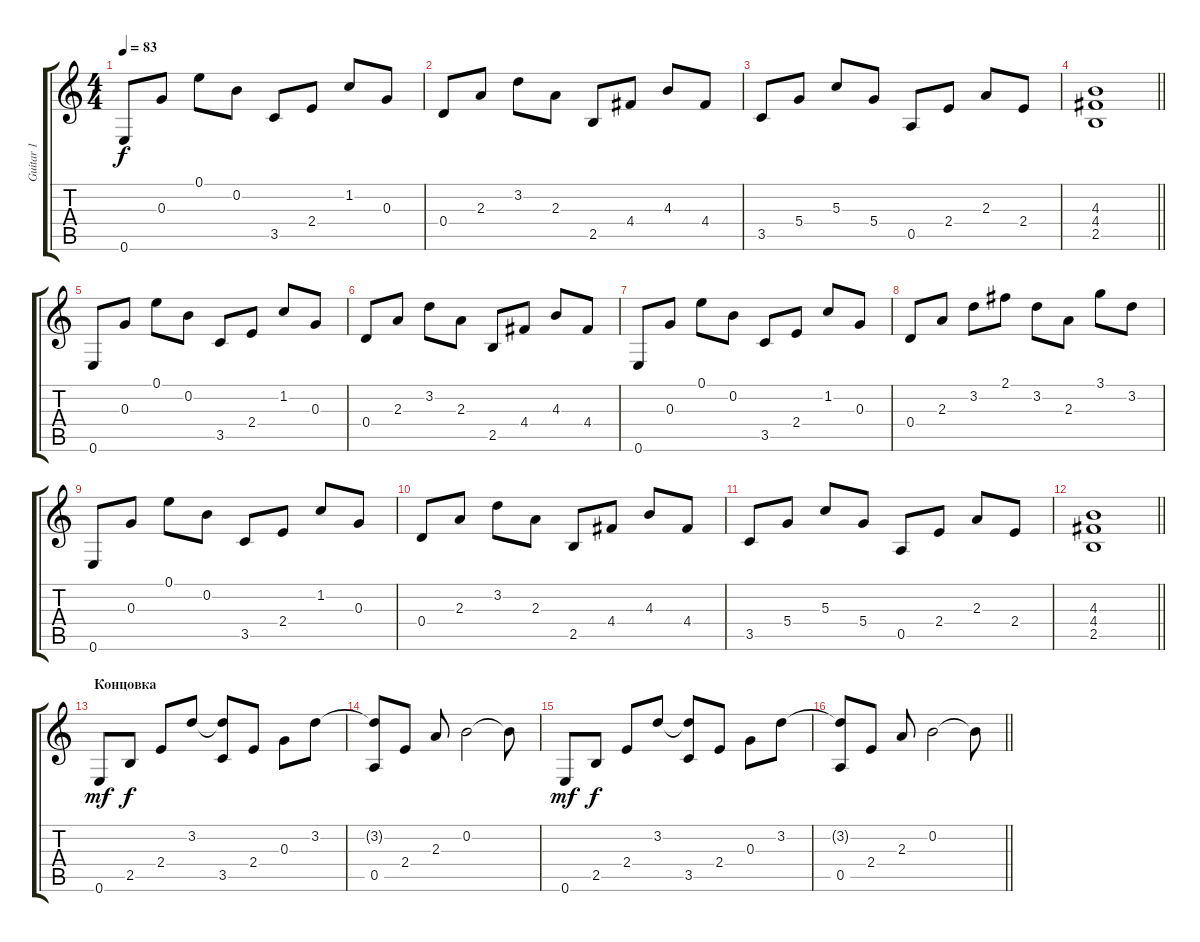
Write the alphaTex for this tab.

\track ("Guitar 1" "Guitar 1") {instrument electricguitarclean}
\staff {score tabs}
\tuning (E4 B3 G3 D3 A2 E2) {hide}
\ts (4 4)
\tempo 83
\clef g2
\ks c
0.6.8{dy f} 0.3.8 0.1.8 0.2.8 3.5.8 2.4.8 1.2.8 0.3.8 |
0.4.8 2.3.8 3.2.8 2.3.8 2.5.8 4.4.8 4.3.8 4.4.8 |
3.5.8 5.4.8 5.3.8 5.4.8 0.5.8 2.4.8 2.3.8 2.4.8 |
\barLineRight lightlight
(4.3 4.4 2.5).1 |
\section ("" "")
0.6.8 0.3.8 0.1.8 0.2.8 3.5.8 2.4.8 1.2.8 0.3.8 |
0.4.8 2.3.8 3.2.8 2.3.8 2.5.8 4.4.8 4.3.8 4.4.8 |
0.6.8 0.3.8 0.1.8 0.2.8 3.5.8 2.4.8 1.2.8 0.3.8 |
0.4.8 2.3.8 3.2.8 2.1.8 3.2.8 2.3.8 3.1.8 3.2.8 |
0.6.8 0.3.8 0.1.8 0.2.8 3.5.8 2.4.8 1.2.8 0.3.8 |
0.4.8 2.3.8 3.2.8 2.3.8 2.5.8 4.4.8 4.3.8 4.4.8 |
3.5.8 5.4.8 5.3.8 5.4.8 0.5.8 2.4.8 2.3.8 2.4.8 |
\barLineRight lightlight
(4.3 4.4 2.5).1 |
\section ("" "Концовка")
0.6.8{dy mf volume 7} 2.5.8{dy f} 2.4.8 3.2.8 (3.2{t} 3.5).8 2.4.8 0.3.8 3.2.8 |
(3.2{t} 0.5).8 2.4.8 2.3.8 0.2.2 0.2{t}.8 |
0.6.8{dy mf} 2.5.8{dy f} 2.4.8 3.2.8 (3.2{t} 3.5).8 2.4.8 0.3.8 3.2.8 |
\barLineRight lightlight
(3.2{t} 0.5).8 2.4.8 2.3.8 0.2.2 0.2{t}.8
